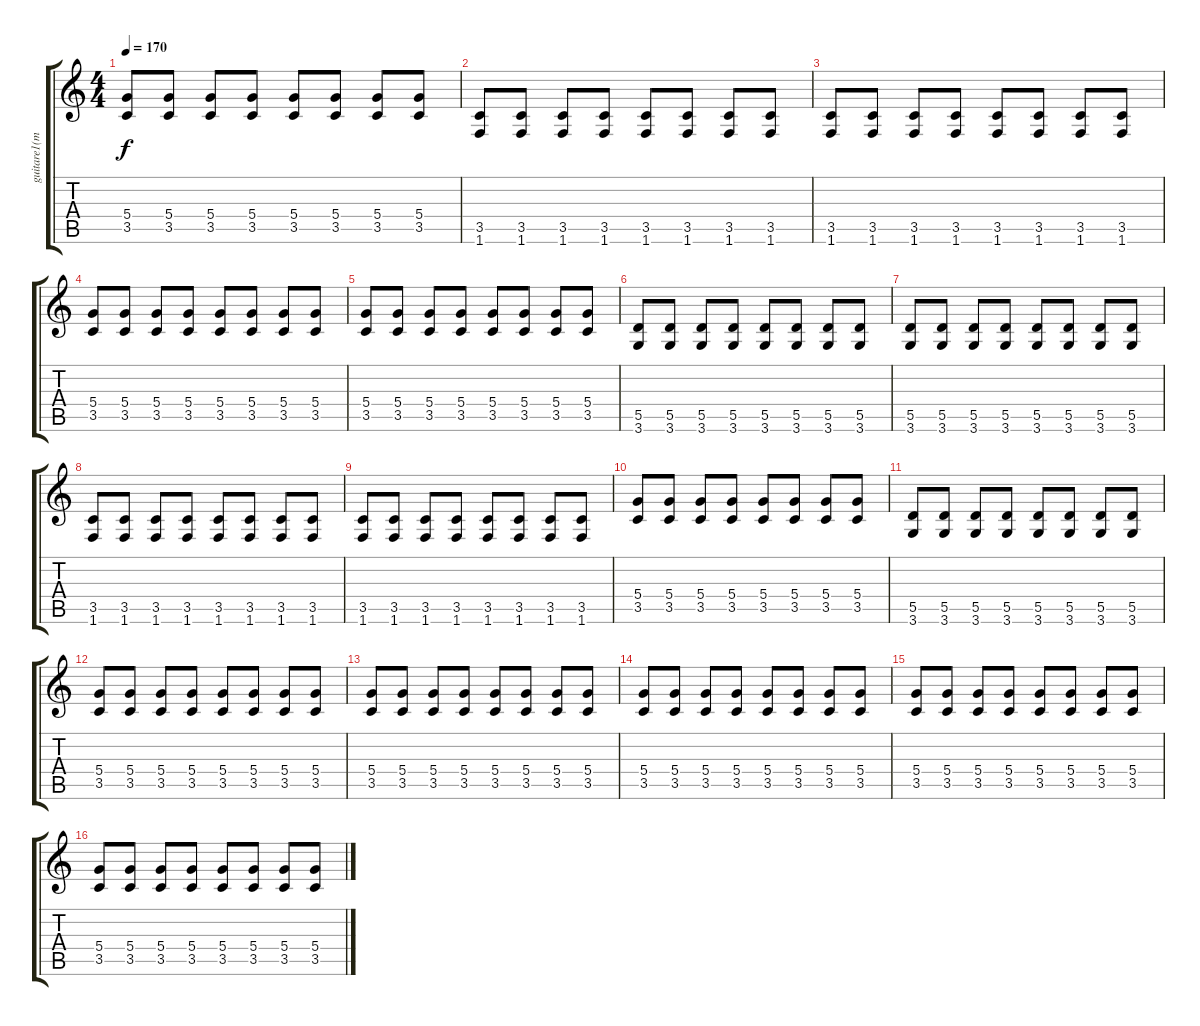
\track ("guitare1(mick)" "guitare1(m") {instrument distortionguitar}
\staff {score tabs}
\tuning (E4 B3 G3 D3 A2 E2) {hide}
\ts (4 4)
\tempo 170
\clef g2
\ks c
(5.4 3.5).8{dy f} (5.4 3.5).8 (5.4 3.5).8 (5.4 3.5).8 (5.4 3.5).8 (5.4 3.5).8 (5.4 3.5).8 (5.4 3.5).8 |
(3.5 1.6).8 (3.5 1.6).8 (3.5 1.6).8 (3.5 1.6).8 (3.5 1.6).8 (3.5 1.6).8 (3.5 1.6).8 (3.5 1.6).8 |
(3.5 1.6).8 (3.5 1.6).8 (3.5 1.6).8 (3.5 1.6).8 (3.5 1.6).8 (3.5 1.6).8 (3.5 1.6).8 (3.5 1.6).8 |
(5.4 3.5).8 (5.4 3.5).8 (5.4 3.5).8 (5.4 3.5).8 (5.4 3.5).8 (5.4 3.5).8 (5.4 3.5).8 (5.4 3.5).8 |
(5.4 3.5).8 (5.4 3.5).8 (5.4 3.5).8 (5.4 3.5).8 (5.4 3.5).8 (5.4 3.5).8 (5.4 3.5).8 (5.4 3.5).8 |
(5.5 3.6).8 (5.5 3.6).8 (5.5 3.6).8 (5.5 3.6).8 (5.5 3.6).8 (5.5 3.6).8 (5.5 3.6).8 (5.5 3.6).8 |
(5.5 3.6).8 (5.5 3.6).8 (5.5 3.6).8 (5.5 3.6).8 (5.5 3.6).8 (5.5 3.6).8 (5.5 3.6).8 (5.5 3.6).8 |
(3.5 1.6).8 (3.5 1.6).8 (3.5 1.6).8 (3.5 1.6).8 (3.5 1.6).8 (3.5 1.6).8 (3.5 1.6).8 (3.5 1.6).8 |
(3.5 1.6).8 (3.5 1.6).8 (3.5 1.6).8 (3.5 1.6).8 (3.5 1.6).8 (3.5 1.6).8 (3.5 1.6).8 (3.5 1.6).8 |
(5.4 3.5).8 (5.4 3.5).8 (5.4 3.5).8 (5.4 3.5).8 (5.4 3.5).8 (5.4 3.5).8 (5.4 3.5).8 (5.4 3.5).8 |
(5.5 3.6).8 (5.5 3.6).8 (5.5 3.6).8 (5.5 3.6).8 (5.5 3.6).8 (5.5 3.6).8 (5.5 3.6).8 (5.5 3.6).8 |
(5.4 3.5).8 (5.4 3.5).8 (5.4 3.5).8 (5.4 3.5).8 (5.4 3.5).8 (5.4 3.5).8 (5.4 3.5).8 (5.4 3.5).8 |
(5.4 3.5).8 (5.4 3.5).8 (5.4 3.5).8 (5.4 3.5).8 (5.4 3.5).8 (5.4 3.5).8 (5.4 3.5).8 (5.4 3.5).8 |
(5.4 3.5).8 (5.4 3.5).8 (5.4 3.5).8 (5.4 3.5).8 (5.4 3.5).8 (5.4 3.5).8 (5.4 3.5).8 (5.4 3.5).8 |
(5.4 3.5).8 (5.4 3.5).8 (5.4 3.5).8 (5.4 3.5).8 (5.4 3.5).8 (5.4 3.5).8 (5.4 3.5).8 (5.4 3.5).8 |
(5.4 3.5).8 (5.4 3.5).8 (5.4 3.5).8 (5.4 3.5).8 (5.4 3.5).8 (5.4 3.5).8 (5.4 3.5).8 (5.4 3.5).8
